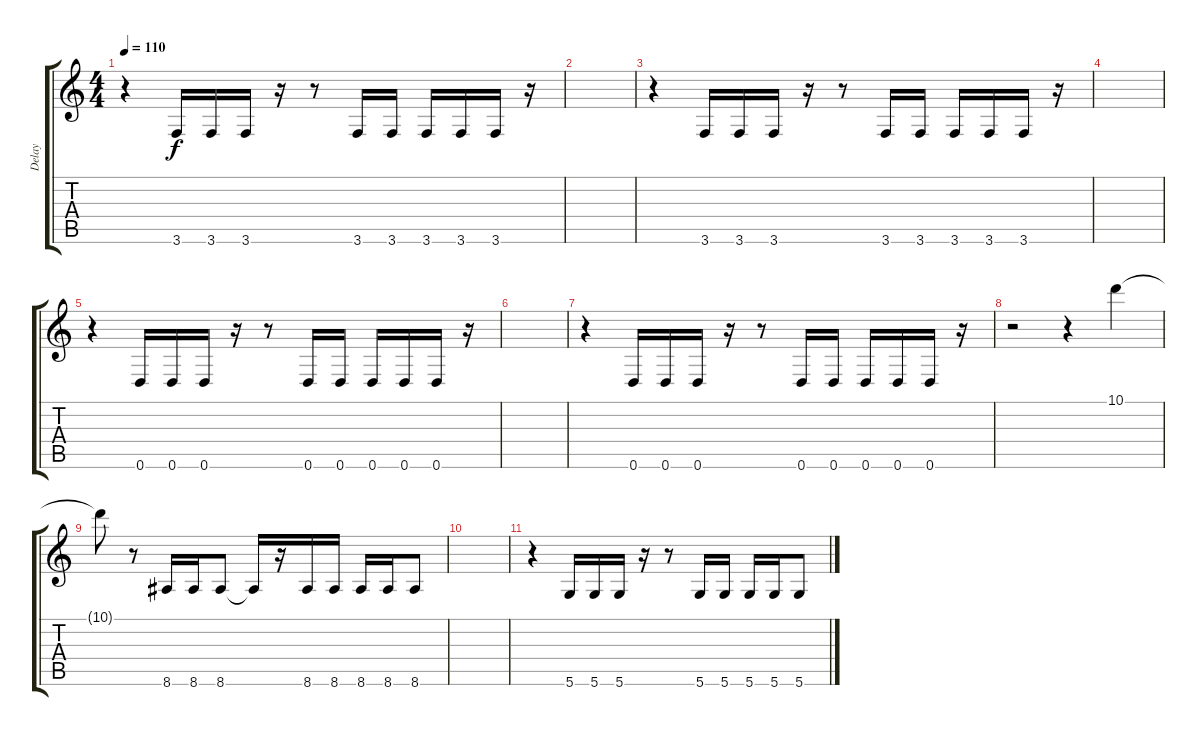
\track ("Delay" "Delay") {instrument distortionguitar}
\staff {score tabs}
\tuning (E4 B3 G3 D3 A2 D2) {hide}
\ts (4 4)
\tempo 110
\clef g2
\ks c
r.4{dy f} 3.6.16 3.6.16 3.6.16 r.16 r.8 3.6.16 3.6.16 3.6.16 3.6.16 3.6.16 r.16 |
|
r.4 3.6.16 3.6.16 3.6.16 r.16 r.8 3.6.16 3.6.16 3.6.16 3.6.16 3.6.16 r.16 |
|
r.4 0.6.16 0.6.16 0.6.16 r.16 r.8 0.6.16 0.6.16 0.6.16 0.6.16 0.6.16 r.16 |
|
r.4 0.6.16 0.6.16 0.6.16 r.16 r.8 0.6.16 0.6.16 0.6.16 0.6.16 0.6.16 r.16 |
r.2 r.4 10.1.4 |
10.1{t}.8 r.8 8.6.16 8.6.16 8.6.8 8.6{t}.16 r.16 8.6.16 8.6.16 8.6.16 8.6.16 8.6.8 |
|
r.4 5.6.16 5.6.16 5.6.16 r.16 r.8 5.6.16 5.6.16 5.6.16 5.6.16 5.6.8
